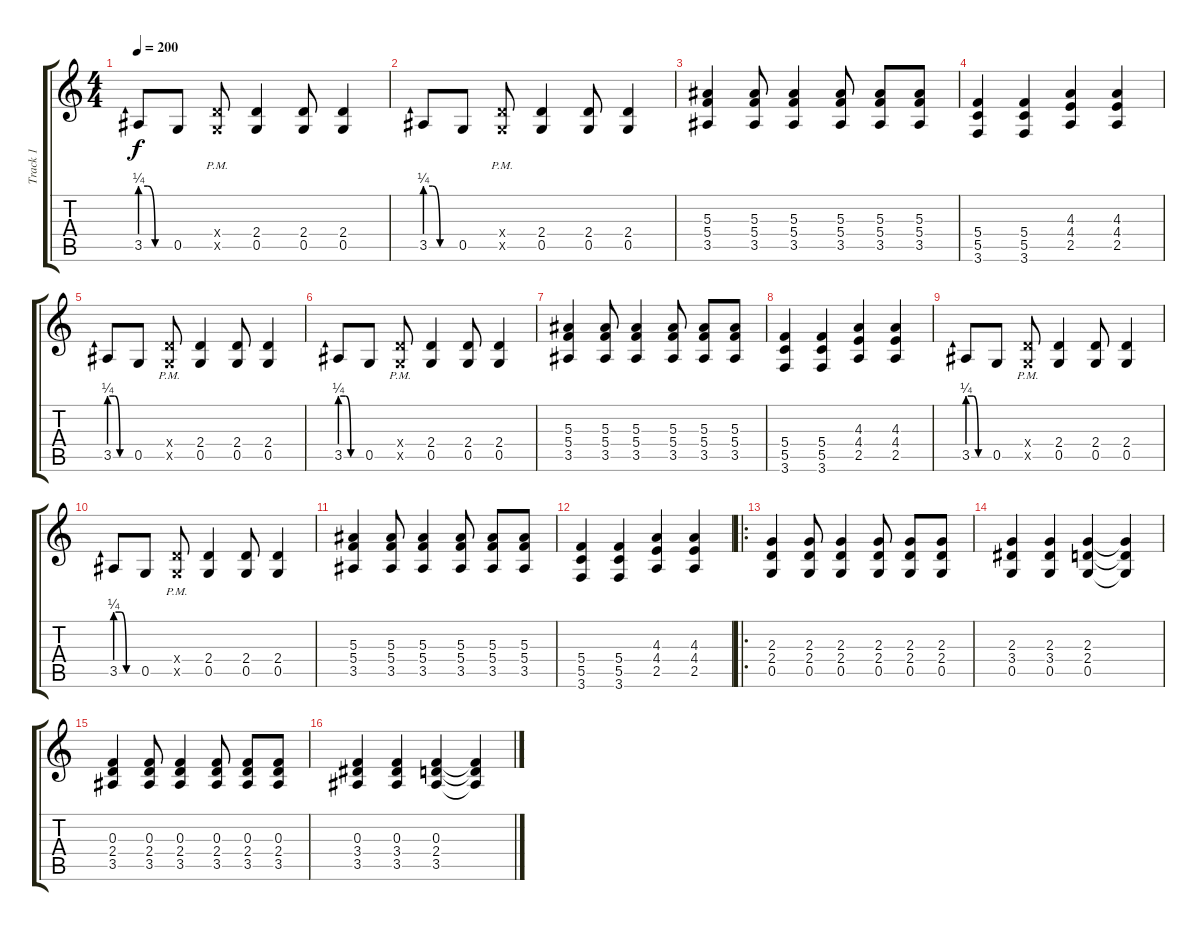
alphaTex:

\track ("Track 1" "Track 1") {instrument overdrivenguitar}
\staff {score tabs}
\tuning (D4 A3 F3 C3 G2 D2) {hide}
\ts (4 4)
\tempo 200
\clef g2
\ks c
3.5{be (custom 0 1 15 1 30 0 60 0)}.8{dy f} 0.5.8 (2.4{pm x} 0.5{pm x}).8 (2.4 0.5).4 (2.4 0.5).8 (2.4 0.5).4 |
3.5{be (custom 0 1 15 1 30 0 60 0)}.8 0.5.8 (2.4{pm x} 0.5{pm x}).8 (2.4 0.5).4 (2.4 0.5).8 (2.4 0.5).4 |
(5.3 5.4 3.5).4 (5.3 5.4 3.5).8 (5.3 5.4 3.5).4 (5.3 5.4 3.5).8 (5.3 5.4 3.5).8 (5.3 5.4 3.5).8 |
(5.4 5.5 3.6).4 (5.4 5.5 3.6).4 (4.3 4.4 2.5).4 (4.3 4.4 2.5).4 |
3.5{be (custom 0 1 15 1 30 0 60 0)}.8 0.5.8 (2.4{pm x} 0.5{pm x}).8 (2.4 0.5).4 (2.4 0.5).8 (2.4 0.5).4 |
3.5{be (custom 0 1 15 1 30 0 60 0)}.8 0.5.8 (2.4{pm x} 0.5{pm x}).8 (2.4 0.5).4 (2.4 0.5).8 (2.4 0.5).4 |
(5.3 5.4 3.5).4 (5.3 5.4 3.5).8 (5.3 5.4 3.5).4 (5.3 5.4 3.5).8 (5.3 5.4 3.5).8 (5.3 5.4 3.5).8 |
(5.4 5.5 3.6).4 (5.4 5.5 3.6).4 (4.3 4.4 2.5).4 (4.3 4.4 2.5).4 |
3.5{be (custom 0 1 15 1 30 0 60 0)}.8 0.5.8 (2.4{pm x} 0.5{pm x}).8 (2.4 0.5).4 (2.4 0.5).8 (2.4 0.5).4 |
3.5{be (custom 0 1 15 1 30 0 60 0)}.8 0.5.8 (2.4{pm x} 0.5{pm x}).8 (2.4 0.5).4 (2.4 0.5).8 (2.4 0.5).4 |
(5.3 5.4 3.5).4 (5.3 5.4 3.5).8 (5.3 5.4 3.5).4 (5.3 5.4 3.5).8 (5.3 5.4 3.5).8 (5.3 5.4 3.5).8 |
(5.4 5.5 3.6).4 (5.4 5.5 3.6).4 (4.3 4.4 2.5).4 (4.3 4.4 2.5).4 |
\ro
(2.3 2.4 0.5).4 (2.3 2.4 0.5).8 (2.3 2.4 0.5).4 (2.3 2.4 0.5).8 (2.3 2.4 0.5).8 (2.3 2.4 0.5).8 |
(2.3 3.4 0.5).4 (2.3 3.4 0.5).4 (2.3 2.4 0.5).4 (2.3{t} 2.4{t} 0.5{t}).4 |
(0.3 2.4 3.5).4 (0.3 2.4 3.5).8 (0.3 2.4 3.5).4 (0.3 2.4 3.5).8 (0.3 2.4 3.5).8 (0.3 2.4 3.5).8 |
(0.3 3.4 3.5).4 (0.3 3.4 3.5).4 (0.3 2.4 3.5).4 (0.3{t} 2.4{t} 3.5{t}).4
